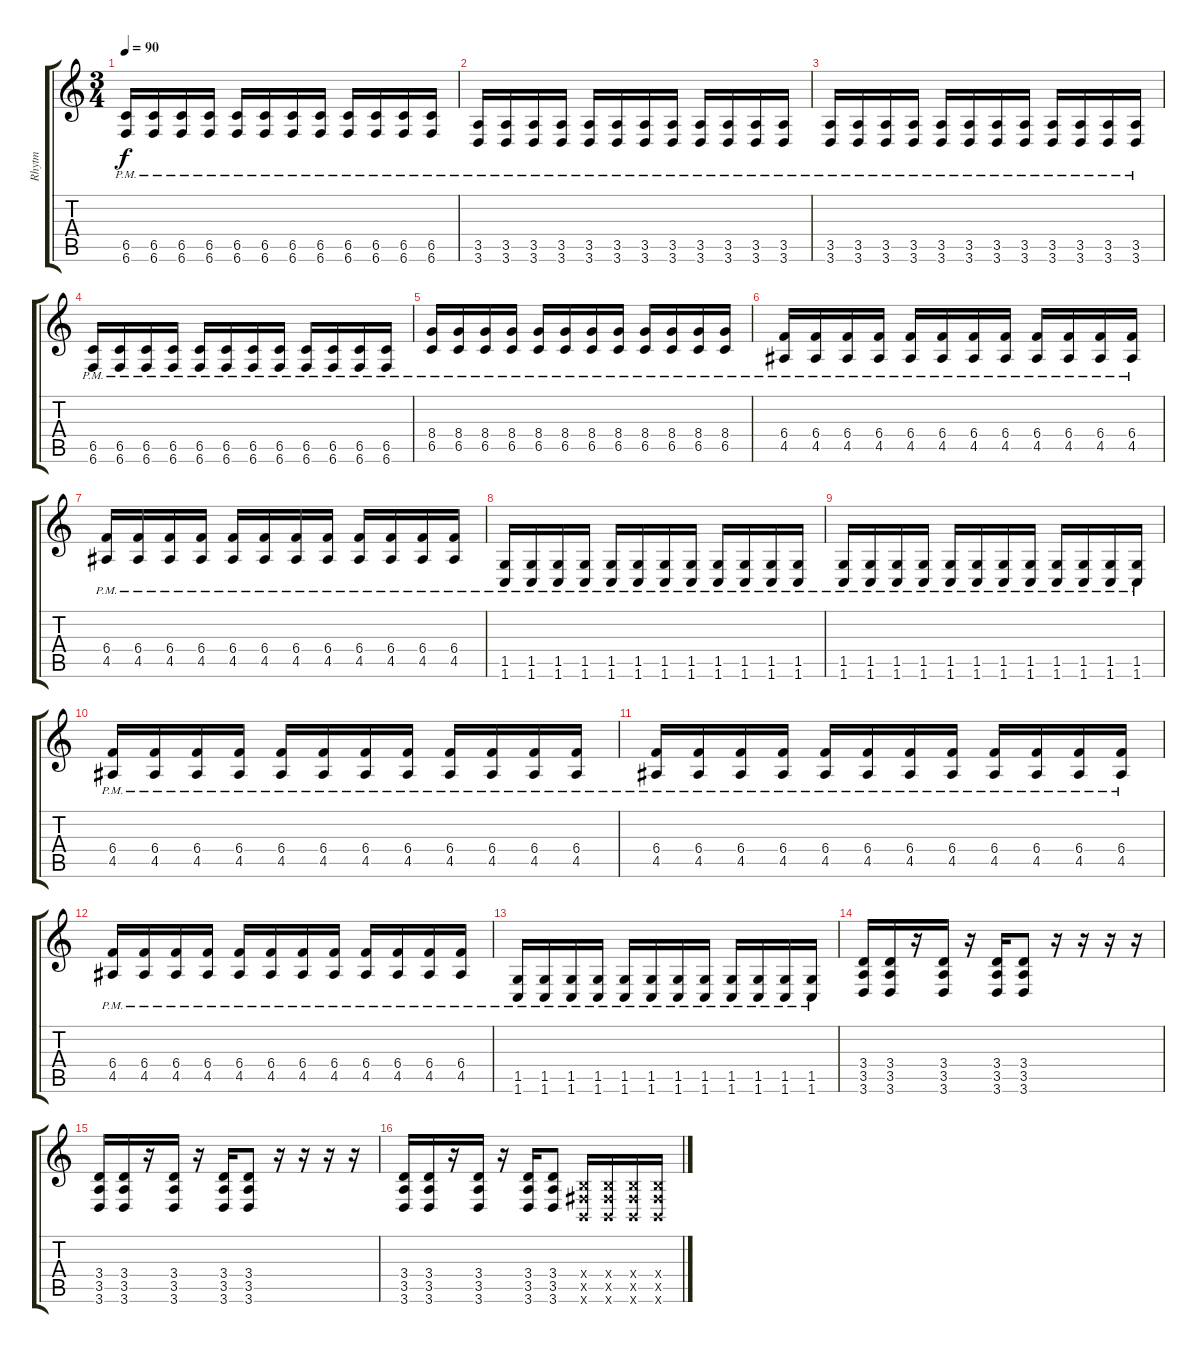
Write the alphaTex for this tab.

\track ("Rhytm" "Rhytm") {instrument distortionguitar}
\staff {score tabs}
\tuning (Db4 Ab3 E3 B2 Gb2 B1) {hide}
\ts (3 4)
\tempo 90
\clef g2
\ks c
(6.5{pm} 6.6{pm}).16{dy f} (6.5{pm} 6.6{pm}).16 (6.5{pm} 6.6{pm}).16 (6.5{pm} 6.6{pm}).16 (6.5{pm} 6.6{pm}).16 (6.5{pm} 6.6{pm}).16 (6.5{pm} 6.6{pm}).16 (6.5{pm} 6.6{pm}).16 (6.5{pm} 6.6{pm}).16 (6.5{pm} 6.6{pm}).16 (6.5{pm} 6.6{pm}).16 (6.5{pm} 6.6{pm}).16 |
(3.5{pm} 3.6{pm}).16 (3.5{pm} 3.6{pm}).16 (3.5{pm} 3.6{pm}).16 (3.5{pm} 3.6{pm}).16 (3.5{pm} 3.6{pm}).16 (3.5{pm} 3.6{pm}).16 (3.5{pm} 3.6{pm}).16 (3.5{pm} 3.6{pm}).16 (3.5{pm} 3.6{pm}).16 (3.5{pm} 3.6{pm}).16 (3.5{pm} 3.6{pm}).16 (3.5{pm} 3.6{pm}).16 |
(3.5{pm} 3.6{pm}).16 (3.5{pm} 3.6{pm}).16 (3.5{pm} 3.6{pm}).16 (3.5{pm} 3.6{pm}).16 (3.5{pm} 3.6{pm}).16 (3.5{pm} 3.6{pm}).16 (3.5{pm} 3.6{pm}).16 (3.5{pm} 3.6{pm}).16 (3.5{pm} 3.6{pm}).16 (3.5{pm} 3.6{pm}).16 (3.5{pm} 3.6{pm}).16 (3.5{pm} 3.6{pm}).16 |
(6.5{pm} 6.6{pm}).16 (6.5{pm} 6.6{pm}).16 (6.5{pm} 6.6{pm}).16 (6.5{pm} 6.6{pm}).16 (6.5{pm} 6.6{pm}).16 (6.5{pm} 6.6{pm}).16 (6.5{pm} 6.6{pm}).16 (6.5{pm} 6.6{pm}).16 (6.5{pm} 6.6{pm}).16 (6.5{pm} 6.6{pm}).16 (6.5{pm} 6.6{pm}).16 (6.5{pm} 6.6{pm}).16 |
(8.4{pm} 6.5{pm}).16 (8.4{pm} 6.5{pm}).16 (8.4{pm} 6.5{pm}).16 (8.4{pm} 6.5{pm}).16 (8.4{pm} 6.5{pm}).16 (8.4{pm} 6.5{pm}).16 (8.4{pm} 6.5{pm}).16 (8.4{pm} 6.5{pm}).16 (8.4{pm} 6.5{pm}).16 (8.4{pm} 6.5{pm}).16 (8.4{pm} 6.5{pm}).16 (8.4{pm} 6.5{pm}).16 |
(6.4{pm} 4.5{pm}).16 (6.4{pm} 4.5{pm}).16 (6.4{pm} 4.5{pm}).16 (6.4{pm} 4.5{pm}).16 (6.4{pm} 4.5{pm}).16 (6.4{pm} 4.5{pm}).16 (6.4{pm} 4.5{pm}).16 (6.4{pm} 4.5{pm}).16 (6.4{pm} 4.5{pm}).16 (6.4{pm} 4.5{pm}).16 (6.4{pm} 4.5{pm}).16 (6.4{pm} 4.5{pm}).16 |
(6.4{pm} 4.5{pm}).16 (6.4{pm} 4.5{pm}).16 (6.4{pm} 4.5{pm}).16 (6.4{pm} 4.5{pm}).16 (6.4{pm} 4.5{pm}).16 (6.4{pm} 4.5{pm}).16 (6.4{pm} 4.5{pm}).16 (6.4{pm} 4.5{pm}).16 (6.4{pm} 4.5{pm}).16 (6.4{pm} 4.5{pm}).16 (6.4{pm} 4.5{pm}).16 (6.4{pm} 4.5{pm}).16 |
(1.5{pm} 1.6{pm}).16 (1.5{pm} 1.6{pm}).16 (1.5{pm} 1.6{pm}).16 (1.5{pm} 1.6{pm}).16 (1.5{pm} 1.6{pm}).16 (1.5{pm} 1.6{pm}).16 (1.5{pm} 1.6{pm}).16 (1.5{pm} 1.6{pm}).16 (1.5{pm} 1.6{pm}).16 (1.5{pm} 1.6{pm}).16 (1.5{pm} 1.6{pm}).16 (1.5{pm} 1.6{pm}).16 |
(1.5{pm} 1.6{pm}).16 (1.5{pm} 1.6{pm}).16 (1.5{pm} 1.6{pm}).16 (1.5{pm} 1.6{pm}).16 (1.5{pm} 1.6{pm}).16 (1.5{pm} 1.6{pm}).16 (1.5{pm} 1.6{pm}).16 (1.5{pm} 1.6{pm}).16 (1.5{pm} 1.6{pm}).16 (1.5{pm} 1.6{pm}).16 (1.5{pm} 1.6{pm}).16 (1.5{pm} 1.6{pm}).16 |
(6.4{pm} 4.5{pm}).16 (6.4{pm} 4.5{pm}).16 (6.4{pm} 4.5{pm}).16 (6.4{pm} 4.5{pm}).16 (6.4{pm} 4.5{pm}).16 (6.4{pm} 4.5{pm}).16 (6.4{pm} 4.5{pm}).16 (6.4{pm} 4.5{pm}).16 (6.4{pm} 4.5{pm}).16 (6.4{pm} 4.5{pm}).16 (6.4{pm} 4.5{pm}).16 (6.4{pm} 4.5{pm}).16 |
(6.4{pm} 4.5{pm}).16 (6.4{pm} 4.5{pm}).16 (6.4{pm} 4.5{pm}).16 (6.4{pm} 4.5{pm}).16 (6.4{pm} 4.5{pm}).16 (6.4{pm} 4.5{pm}).16 (6.4{pm} 4.5{pm}).16 (6.4{pm} 4.5{pm}).16 (6.4{pm} 4.5{pm}).16 (6.4{pm} 4.5{pm}).16 (6.4{pm} 4.5{pm}).16 (6.4{pm} 4.5{pm}).16 |
(6.4{pm} 4.5{pm}).16 (6.4{pm} 4.5{pm}).16 (6.4{pm} 4.5{pm}).16 (6.4{pm} 4.5{pm}).16 (6.4{pm} 4.5{pm}).16 (6.4{pm} 4.5{pm}).16 (6.4{pm} 4.5{pm}).16 (6.4{pm} 4.5{pm}).16 (6.4{pm} 4.5{pm}).16 (6.4{pm} 4.5{pm}).16 (6.4{pm} 4.5{pm}).16 (6.4{pm} 4.5{pm}).16 |
(1.5{pm} 1.6{pm}).16 (1.5{pm} 1.6{pm}).16 (1.5{pm} 1.6{pm}).16 (1.5{pm} 1.6{pm}).16 (1.5{pm} 1.6{pm}).16 (1.5{pm} 1.6{pm}).16 (1.5{pm} 1.6{pm}).16 (1.5{pm} 1.6{pm}).16 (1.5{pm} 1.6{pm}).16 (1.5{pm} 1.6{pm}).16 (1.5{pm} 1.6{pm}).16 (1.5{pm} 1.6{pm}).16 |
(3.4 3.5 3.6).16 (3.4 3.5 3.6).16 r.16 (3.4 3.5 3.6).16 r.16 (3.4 3.5 3.6).16 (3.4 3.5 3.6).8 r.16 r.16 r.16 r.16 |
(3.4 3.5 3.6).16 (3.4 3.5 3.6).16 r.16 (3.4 3.5 3.6).16 r.16 (3.4 3.5 3.6).16 (3.4 3.5 3.6).8 r.16 r.16 r.16 r.16 |
(3.4 3.5 3.6).16 (3.4 3.5 3.6).16 r.16 (3.4 3.5 3.6).16 r.16 (3.4 3.5 3.6).16 (3.4 3.5 3.6).8 (0.4{x} 0.5{x} 0.6{x}).16 (0.4{x} 0.5{x} 0.6{x}).16 (0.4{x} 0.5{x} 0.6{x}).16 (0.4{x} 0.5{x} 0.6{x}).16
